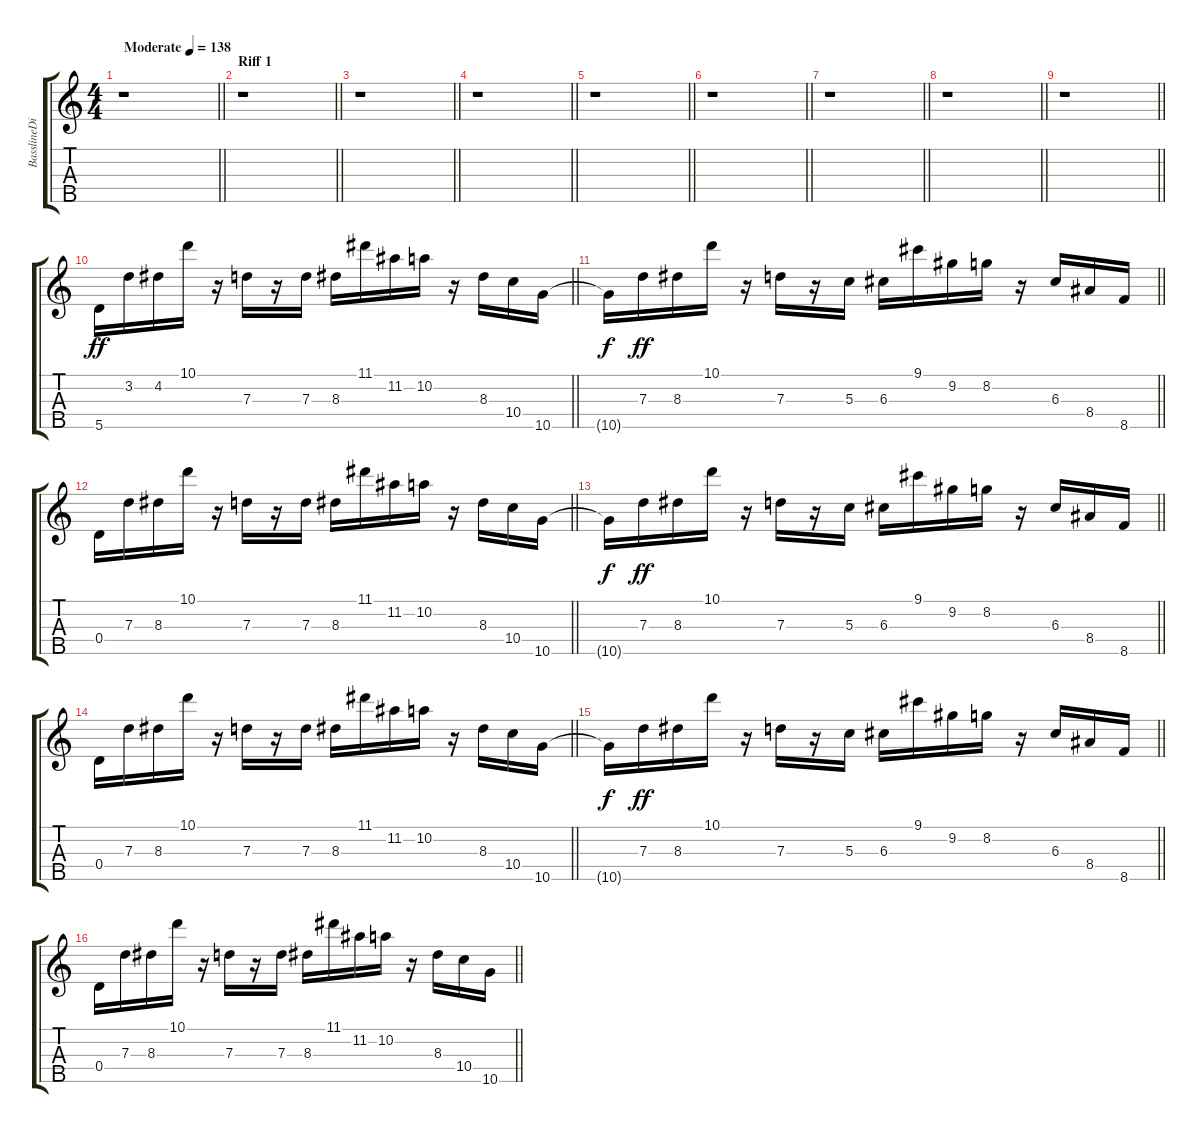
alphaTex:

\track ("BasslineDist" "BasslineDi") {instrument synthbass1}
\staff {score tabs}
\tuning (E4 B3 G3 D3 A2) {hide}
\ts (4 4)
\tempo (138 "Moderate")
\clef g2
\barLineRight lightlight
\ks c
r.1{dy ff instrument synthbass1} |
\section ("" "Riff 1")
\barLineRight lightlight
r.1 |
\barLineRight lightlight
r.1 |
\barLineRight lightlight
r.1 |
\barLineRight lightlight
r.1 |
\barLineRight lightlight
r.1 |
\barLineRight lightlight
r.1 |
\barLineRight lightlight
r.1 |
\barLineRight lightlight
r.1 |
\barLineRight lightlight
5.5.16 3.2.16 4.2.16 10.1.16 r.16 7.3.16 r.16 7.3.16 8.3.16 11.1.16 11.2.16 10.2.16 r.16 8.3.16 10.4.16 10.5.16 |
\barLineRight lightlight
10.5{t}.16{dy f} 7.3.16{dy ff} 8.3.16 10.1.16 r.16 7.3.16 r.16 5.3.16 6.3.16 9.1.16 9.2.16 8.2.16 r.16 6.3.16 8.4.16 8.5.16 |
\barLineRight lightlight
0.4.16 7.3.16 8.3.16 10.1.16 r.16 7.3.16 r.16 7.3.16 8.3.16 11.1.16 11.2.16 10.2.16 r.16 8.3.16 10.4.16 10.5.16 |
\barLineRight lightlight
10.5{t}.16{dy f} 7.3.16{dy ff} 8.3.16 10.1.16 r.16 7.3.16 r.16 5.3.16 6.3.16 9.1.16 9.2.16 8.2.16 r.16 6.3.16 8.4.16 8.5.16 |
\barLineRight lightlight
0.4.16 7.3.16 8.3.16 10.1.16 r.16 7.3.16 r.16 7.3.16 8.3.16 11.1.16 11.2.16 10.2.16 r.16 8.3.16 10.4.16 10.5.16 |
\barLineRight lightlight
10.5{t}.16{dy f} 7.3.16{dy ff} 8.3.16 10.1.16 r.16 7.3.16 r.16 5.3.16 6.3.16 9.1.16 9.2.16 8.2.16 r.16 6.3.16 8.4.16 8.5.16 |
\barLineRight lightlight
0.4.16 7.3.16 8.3.16 10.1.16 r.16 7.3.16 r.16 7.3.16 8.3.16 11.1.16 11.2.16 10.2.16 r.16 8.3.16 10.4.16 10.5.16
